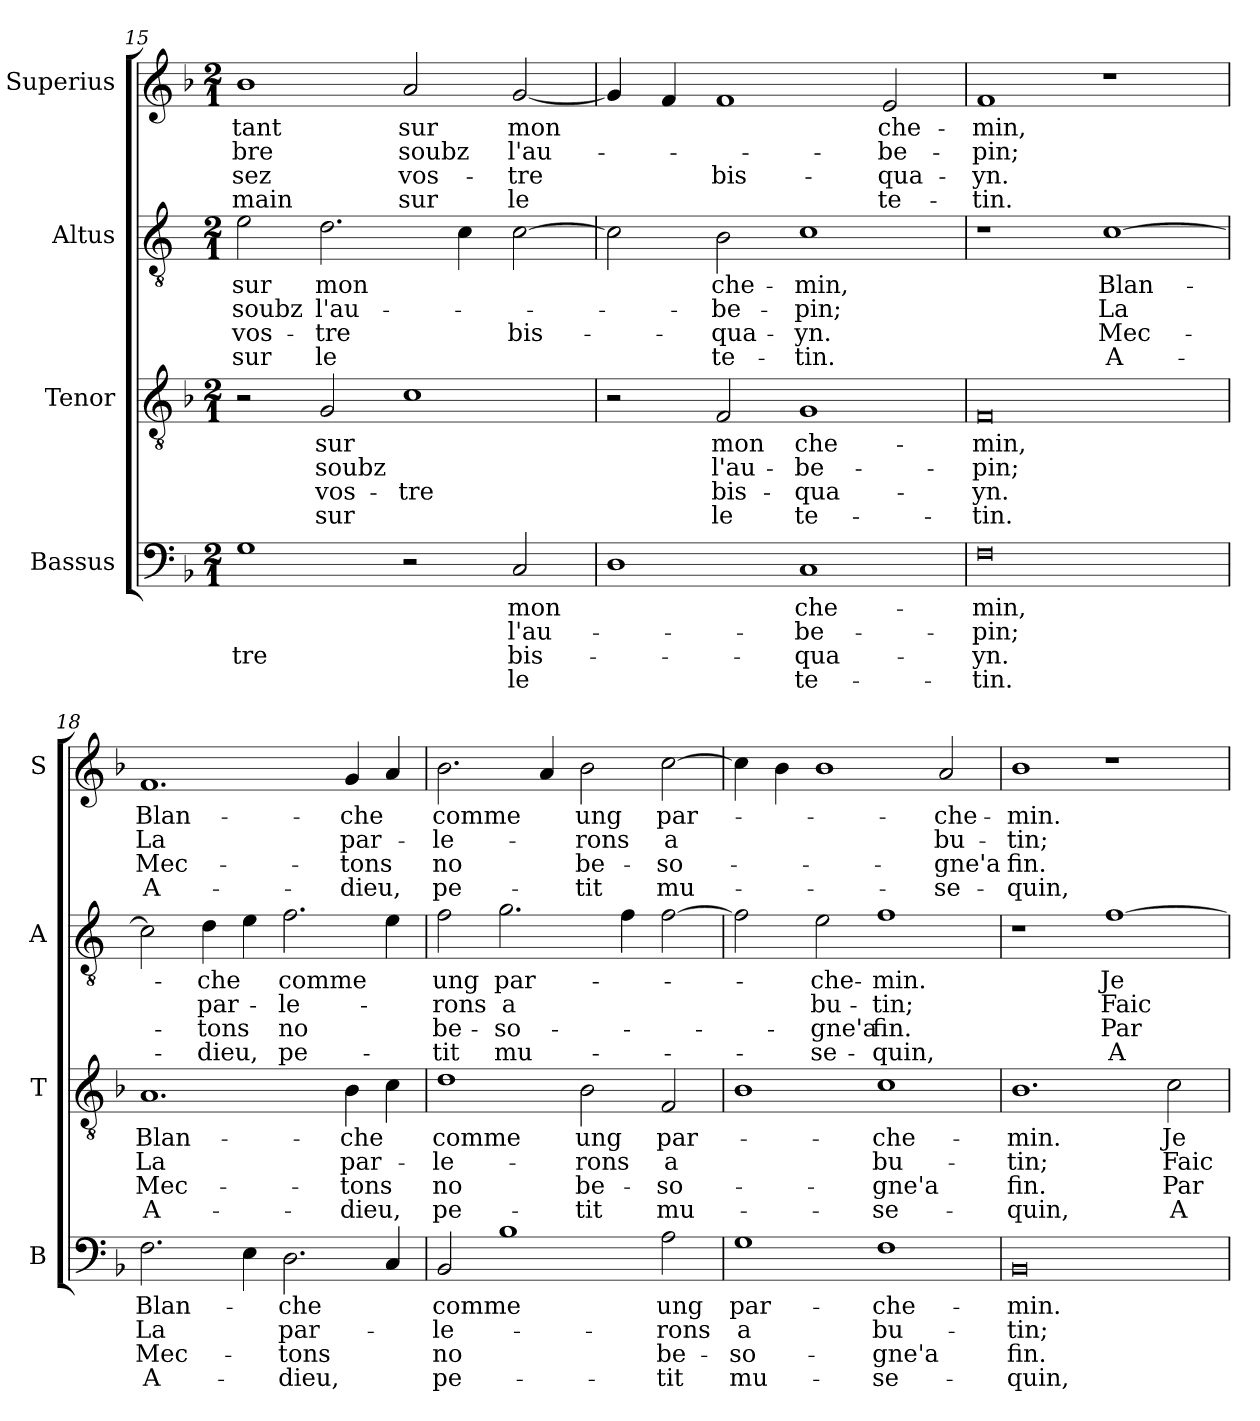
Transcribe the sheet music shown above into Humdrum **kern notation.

**kern	**text	**text	**text	**text	**kern	**text	**text	**text	**text	**kern	**text	**text	**text	**text	**kern	**text	**text	**text	**text
*part4	*part4	*part4	*part4	*part4	*part3	*part3	*part3	*part3	*part3	*part2	*part2	*part2	*part2	*part2	*part1	*part1	*part1	*part1	*part1
*staff4	*staff4	*staff4	*staff4	*staff4	*staff3	*staff3	*staff3	*staff3	*staff3	*staff2	*staff2	*staff2	*staff2	*staff2	*staff1	*staff1	*staff1	*staff1	*staff1
*I"Bassus	*	*	*	*	*I"Tenor	*	*	*	*	*I"Altus	*	*	*	*	*I"Superius	*	*	*	*
*I'B	*	*	*	*	*I'T	*	*	*	*	*I'A	*	*	*	*	*I'S	*	*	*	*
*clefF4	*	*	*	*	*clefGv2	*	*	*	*	*clefGv2	*	*	*	*	*clefG2	*	*	*	*
*k[b-]	*	*	*	*	*k[b-]	*	*	*	*	*k[]	*	*	*	*	*k[b-]	*	*	*	*
*M2/1	*	*	*	*	*M2/1	*	*	*	*	*M2/1	*	*	*	*	*M2/1	*	*	*	*
=15	=15	=15	=15	=15	=15	=15	=15	=15	=15	=15	=15	=15	=15	=15	=15	=15	=15	=15	=15
1G	.	.	-tre	.	2r	.	.	.	.	2e\	sur	soubz	vos-	sur	1b-	-tant	-bre	-sez	main
.	.	.	.	.	2G/	sur	soubz	vos-	sur	2.d\	mon	l'au-	-tre	le	.	.	.	.	.
2r	.	.	.	.	1c	.	.	-tre	.	.	.	.	.	.	2a/	sur	soubz	vos-	sur
.	.	.	.	.	.	.	.	.	.	4c\	.	.	.	.	.	.	.	.	.
2C/	mon	l'au-	bis-	le	.	.	.	.	.	[2c\	.	.	bis-	.	[2g/	mon	l'au-	-tre	le
=16	=16	=16	=16	=16	=16	=16	=16	=16	=16	=16	=16	=16	=16	=16	=16	=16	=16	=16	=16
1D	.	.	.	.	2r	.	.	.	.	2c\]	.	.	.	.	4g/]	.	.	.	.
.	.	.	.	.	.	.	.	.	.	.	.	.	.	.	4f/	.	.	.	.
.	.	.	.	.	2F/	mon	l'au-	bis-	le	2B\	che-	-be-	-qua-	te-	1f	.	.	bis-	.
1C	che-	-be-	-qua-	te-	1G	che-	-be-	-qua-	te-	1c	-min,	-pin;	-yn.	-tin.	.	.	.	.	.
.	.	.	.	.	.	.	.	.	.	.	.	.	.	.	2e/	che-	-be-	-qua-	te-
=17	=17	=17	=17	=17	=17	=17	=17	=17	=17	=17	=17	=17	=17	=17	=17	=17	=17	=17	=17
0F	-min,	-pin;	-yn.	-tin.	0F	-min,	-pin;	-yn.	-tin.	1r	.	.	.	.	1f	-min,	-pin;	-yn.	-tin.
.	.	.	.	.	.	.	.	.	.	[1c	Blan-	La	Mec-	A-	1r	.	.	.	.
=18	=18	=18	=18	=18	=18	=18	=18	=18	=18	=18	=18	=18	=18	=18	=18	=18	=18	=18	=18
2.F\	Blan-	La	Mec-	A-	1.A	Blan-	La	Mec-	A-	2c\]	.	.	.	.	1.f	Blan-	La	Mec-	A-
.	.	.	.	.	.	.	.	.	.	4d\	-che	par-	-tons	-dieu,	.	.	.	.	.
4E\	.	.	.	.	.	.	.	.	.	4e\	.	.	.	.	.	.	.	.	.
2.D\	-che	par-	-tons	-dieu,	.	.	.	.	.	2.f\	comme	-le-	no	pe-	.	.	.	.	.
.	.	.	.	.	4B-\	-che	par-	-tons	-dieu,	.	.	.	.	.	4g/	-che	par-	-tons	-dieu,
4C/	.	.	.	.	4c\	.	.	.	.	4e\	.	.	.	.	4a/	.	.	.	.
=19	=19	=19	=19	=19	=19	=19	=19	=19	=19	=19	=19	=19	=19	=19	=19	=19	=19	=19	=19
2BB-/	comme	-le-	no	pe-	1d	comme	-le-	no	pe-	2f\	ung	-rons	be-	-tit	2.b-\	comme	-le-	no	pe-
1B-	.	.	.	.	.	.	.	.	.	2.g\	par-	a	-so-	mu-	.	.	.	.	.
.	.	.	.	.	.	.	.	.	.	.	.	.	.	.	4a/	.	.	.	.
.	.	.	.	.	2B-\	ung	-rons	be-	-tit	.	.	.	.	.	2b-\	ung	-rons	be-	-tit
.	.	.	.	.	.	.	.	.	.	4f\	.	.	.	.	.	.	.	.	.
2A\	ung	-rons	be-	-tit	2F/	par-	a	-so-	mu-	[2f\	.	.	.	.	[2cc\	par-	a	-so-	mu-
=20	=20	=20	=20	=20	=20	=20	=20	=20	=20	=20	=20	=20	=20	=20	=20	=20	=20	=20	=20
1G	par-	a	-so-	mu-	1B-	.	.	.	.	2f\]	.	.	.	.	4cc\]	.	.	.	.
.	.	.	.	.	.	.	.	.	.	.	.	.	.	.	4b-\	.	.	.	.
.	.	.	.	.	.	.	.	.	.	2e\	-che-	bu-	-gne'a	-se-	1b-	.	.	.	.
1F	-che-	bu-	-gne'a	-se-	1c	-che-	bu-	-gne'a	-se-	1f	-min.	-tin;	fin.	-quin,	.	.	.	.	.
.	.	.	.	.	.	.	.	.	.	.	.	.	.	.	2a/	-che-	bu-	-gne'a	-se-
=21	=21	=21	=21	=21	=21	=21	=21	=21	=21	=21	=21	=21	=21	=21	=21	=21	=21	=21	=21
0BB-	-min.	-tin;	fin.	-quin,	1.B-	-min.	-tin;	fin.	-quin,	1r	.	.	.	.	1b-	-min.	-tin;	fin.	-quin,
.	.	.	.	.	.	.	.	.	.	[1f	Je	Faic-	Par-	A-	1r	.	.	.	.
.	.	.	.	.	2c\	Je	Faic-	Par-	A-	.	.	.	.	.	.	.	.	.	.
=	=	=	=	=	=	=	=	=	=	=	=	=	=	=	=	=	=	=	=
*-	*-	*-	*-	*-	*-	*-	*-	*-	*-	*-	*-	*-	*-	*-	*-	*-	*-	*-	*-
